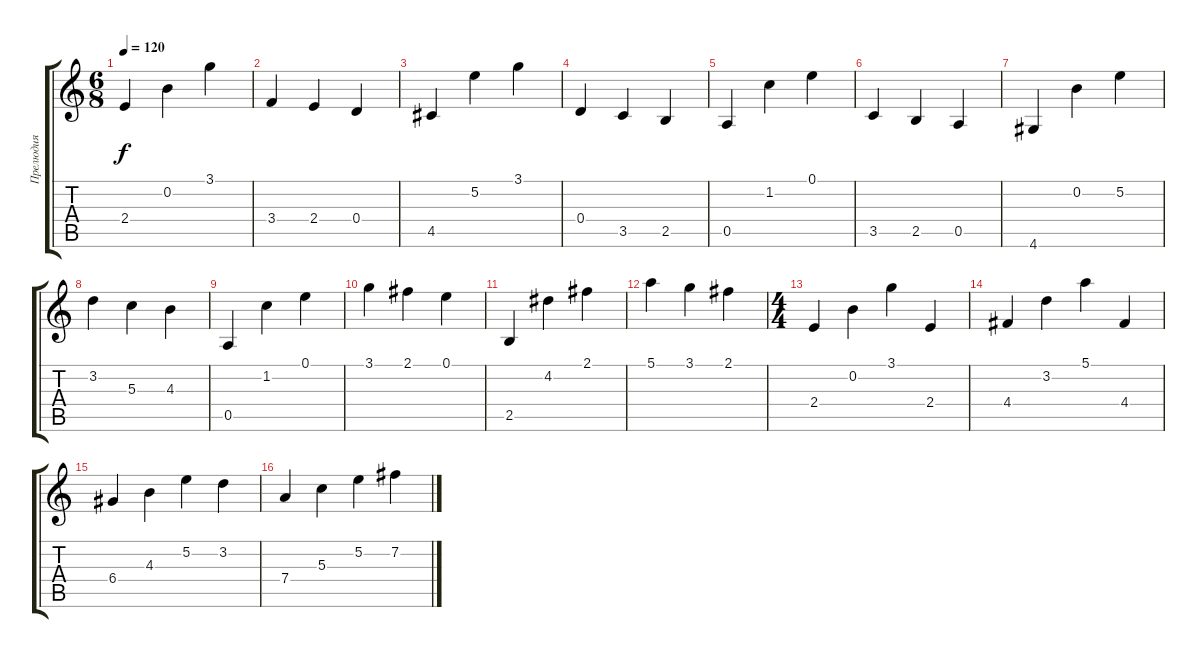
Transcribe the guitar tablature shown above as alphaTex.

\track ("Прелюдия" "Прелюдия") {instrument acousticguitarnylon}
\staff {score tabs}
\tuning (E4 B3 G3 D3 A2 E2) {hide}
\ts (6 8)
\tempo 120
\clef g2
\ks c
2.4.4{dy f} 0.2.4 3.1.4 |
3.4.4 2.4.4 0.4.4 |
4.5.4 5.2.4 3.1.4 |
0.4.4 3.5.4 2.5.4 |
0.5.4 1.2.4 0.1.4 |
3.5.4 2.5.4 0.5.4 |
4.6.4 0.2.4 5.2.4 |
3.2.4 5.3.4 4.3.4 |
0.5.4 1.2.4 0.1.4 |
3.1.4 2.1.4 0.1.4 |
2.5.4 4.2.4 2.1.4 |
5.1.4 3.1.4 2.1.4 |
\ts (4 4)
2.4.4 0.2.4 3.1.4 2.4.4 |
4.4.4 3.2.4 5.1.4 4.4.4 |
6.4.4 4.3.4 5.2.4 3.2.4 |
7.4.4 5.3.4 5.2.4 7.2.4
